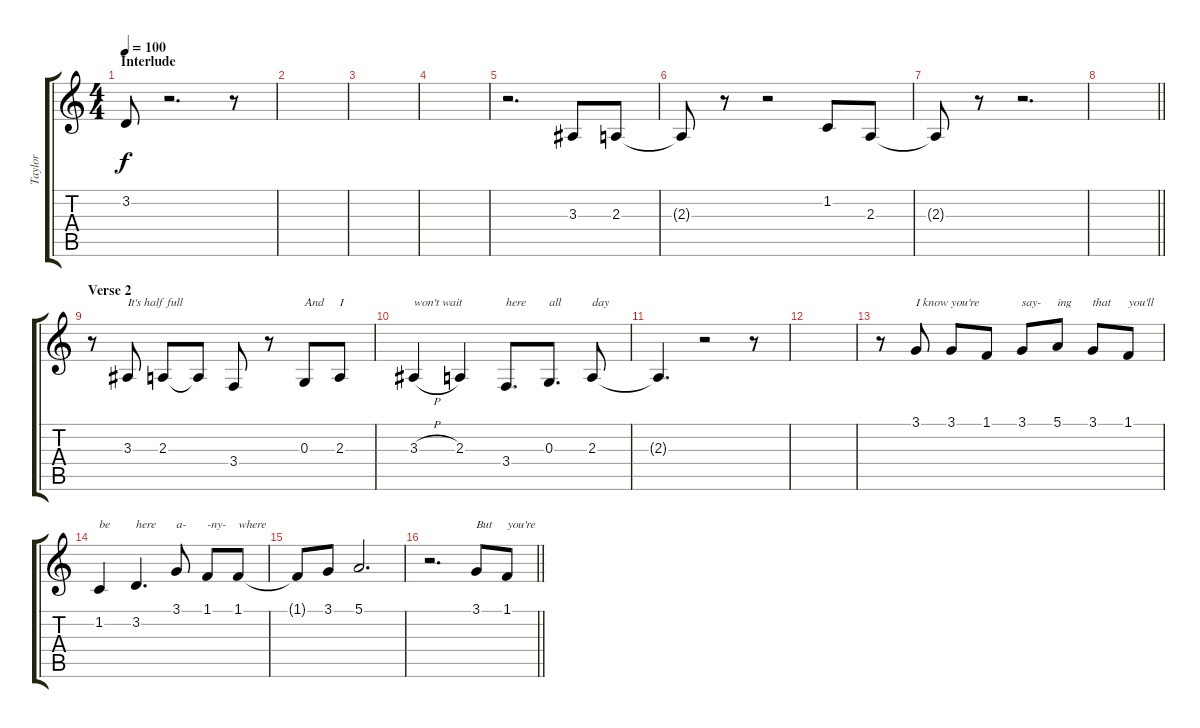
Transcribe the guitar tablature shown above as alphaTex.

\track ("Taylor" "Taylor") {instrument clarinet}
\staff {score tabs}
\tuning (E4 B3 G3 D3 A2 E2) {hide}
\ts (4 4)
\section ("" "Interlude")
\tempo 100
\clef g2
\ks c
3.2{t}.8{dy f} r.2{d} r.8 |
|
|
|
r.2{d} 3.3.8 2.3.8 |
2.3{t}.8 r.8 r.2 1.2.8 2.3.8 |
2.3{t}.8 r.8 r.2{d} |
\barLineRight lightlight
|
\section ("" "Verse 2")
r.8 3.3.8{txt "It's half full"} 2.3.8 2.3{t}.8 3.4.8 r.8 0.3.8{txt "And"} 2.3.8{txt "I"} |
3.3{h}.4{txt "won't wait "} 2.3.4 3.4.8{d txt "here"} 0.3.8{d txt "all"} 2.3.8{txt "day"} |
2.3{t}.4{d} r.2 r.8 |
|
r.8 3.1.8{txt "I know you're"} 3.1.8 1.1.8 3.1.8{txt "say-"} 5.1.8{txt "ing"} 3.1.8{txt "that"} 1.1.8{txt "you'll"} |
1.2.4{txt "be"} 3.2.4{d txt "here"} 3.1.8{txt "a-"} 1.1.8{txt "-ny-"} 1.1.8{txt "where"} |
1.1{t}.8 3.1.8 5.1.2{d} |
\barLineRight lightlight
r.2{d} 3.1.8{txt "But"} 1.1.8{txt "you're "}
